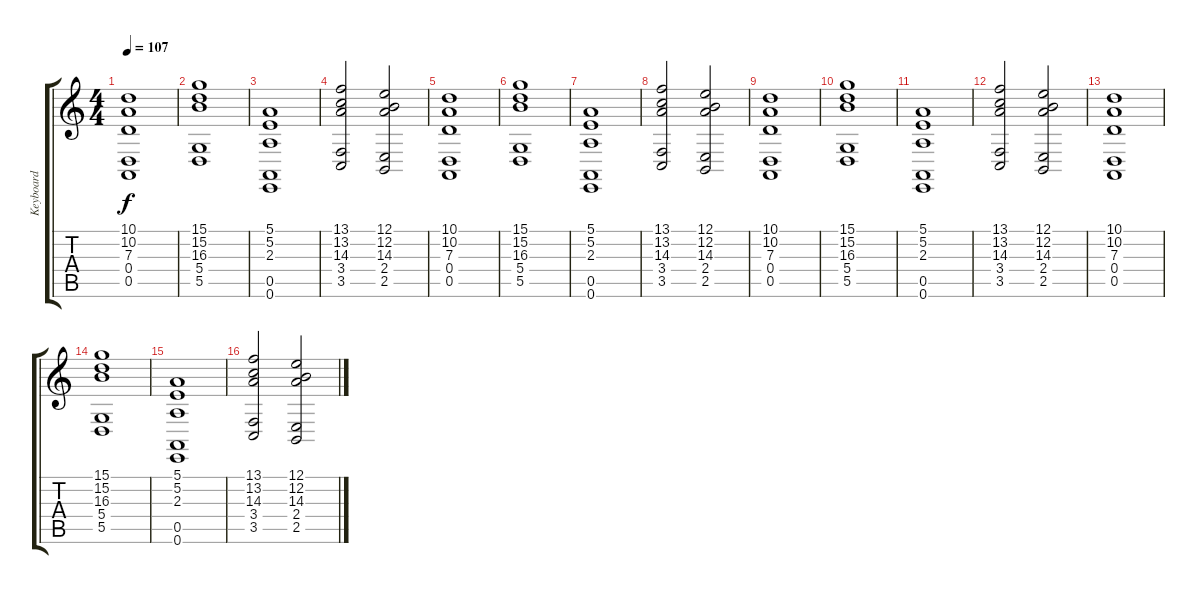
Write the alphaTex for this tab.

\track ("Keyboard" "Keyboard") {instrument drawbarorgan}
\staff {score tabs}
\tuning (E4 B3 G3 D3 A2 E2) {hide}
\ts (4 4)
\tempo 107
\clef g2
\ks c
(10.1 10.2 7.3 0.4 0.5).1{dy f} |
(15.1 15.2 16.3 5.4 5.5).1 |
(5.1 5.2 2.3 0.5 0.6).1 |
(13.1 13.2 14.3 3.4 3.5).2 (12.1 12.2 14.3 2.4 2.5).2 |
(10.1 10.2 7.3 0.4 0.5).1 |
(15.1 15.2 16.3 5.4 5.5).1 |
(5.1 5.2 2.3 0.5 0.6).1 |
(13.1 13.2 14.3 3.4 3.5).2 (12.1 12.2 14.3 2.4 2.5).2 |
(10.1 10.2 7.3 0.4 0.5).1 |
(15.1 15.2 16.3 5.4 5.5).1 |
(5.1 5.2 2.3 0.5 0.6).1 |
(13.1 13.2 14.3 3.4 3.5).2 (12.1 12.2 14.3 2.4 2.5).2 |
(10.1 10.2 7.3 0.4 0.5).1 |
(15.1 15.2 16.3 5.4 5.5).1 |
(5.1 5.2 2.3 0.5 0.6).1 |
(13.1 13.2 14.3 3.4 3.5).2 (12.1 12.2 14.3 2.4 2.5).2
